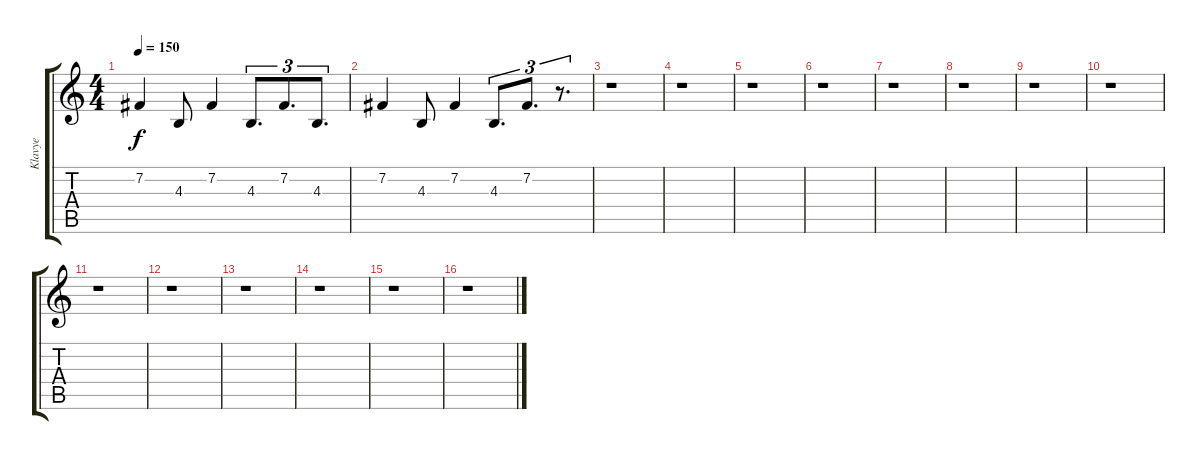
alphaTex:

\track ("Klavye" "Klavye") {instrument stringensemble1}
\staff {score tabs}
\tuning (E4 B3 G3 D3 A2 E2) {hide}
\ts (4 4)
\tempo 150
\clef g2
\ks c
7.2.4{dy f} 4.3.8 7.2.4 4.3.8{d tu (3 2)} 7.2.8{d tu (3 2)} 4.3.8{d tu (3 2)} |
7.2.4 4.3.8 7.2.4 4.3.8{d tu (3 2)} 7.2.8{d tu (3 2)} r.8{d tu (3 2)} |
r.1 |
r.1 |
r.1 |
r.1 |
r.1 |
r.1 |
r.1 |
r.1 |
r.1 |
r.1 |
r.1 |
r.1 |
r.1 |
r.1
